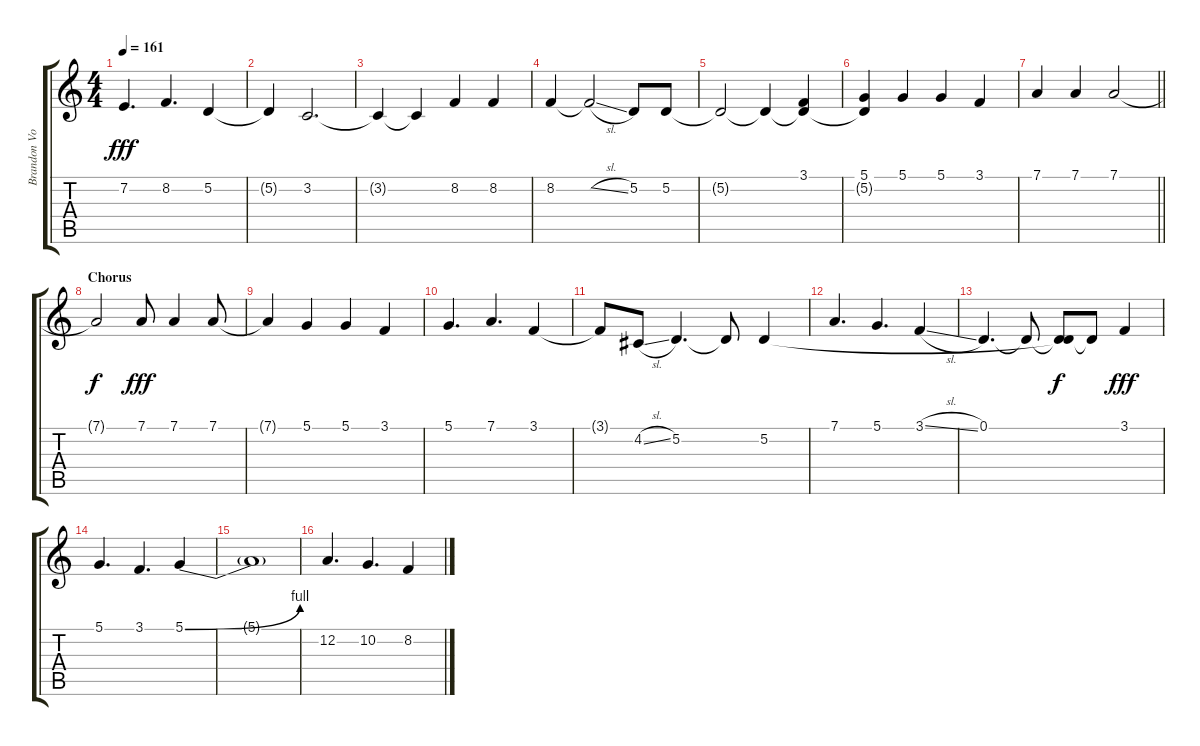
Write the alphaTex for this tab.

\track ("Brandon Voice" "Brandon Vo") {instrument clarinet}
\staff {score tabs}
\tuning (D4 A3 F3 C3 G2 C2) {hide}
\ts (4 4)
\tempo 161
\clef g2
\ks c
7.2.4{d dy fff} 8.2.4{d} 5.2.4 |
5.2{t}.4 3.2.2{d} |
3.2{t}.4 3.2{t}.4 8.2.4 8.2.4 |
8.2.4 8.2{sl t}.2 5.2.8 5.2.8 |
5.2{t}.2 5.2{t}.4 (3.1 5.2{t}).4 |
(5.1 5.2{t}).4 5.1.4 5.1.4 3.1.4 |
\barLineRight lightlight
7.1.4 7.1.4 7.1.2 |
\section ("" "Chorus")
7.1{t}.2{dy f instrument clarinet} 7.1.8{dy fff} 7.1.4 7.1.8 |
7.1{t}.4 5.1.4 5.1.4 3.1.4 |
5.1.4{d} 7.1.4{d} 3.1.4 |
3.1{t}.8 4.2{sl}.8 5.2.4{d} 5.2{t}.8 5.2.4 |
7.1.4{d} 5.1.4{d} 3.1{sl}.4 |
0.1.4{d} 0.1{t}.8 (0.1{t} 5.2{t}).8{dy f} 5.2{t}.8 3.1.4{dy fff} |
5.1.4{d} 3.1.4{d} 5.1{be (bend 0 0 60 4)}.4 |
5.1{t}.1 |
12.2.4{d} 10.2.4{d} 8.2{sl}.4
